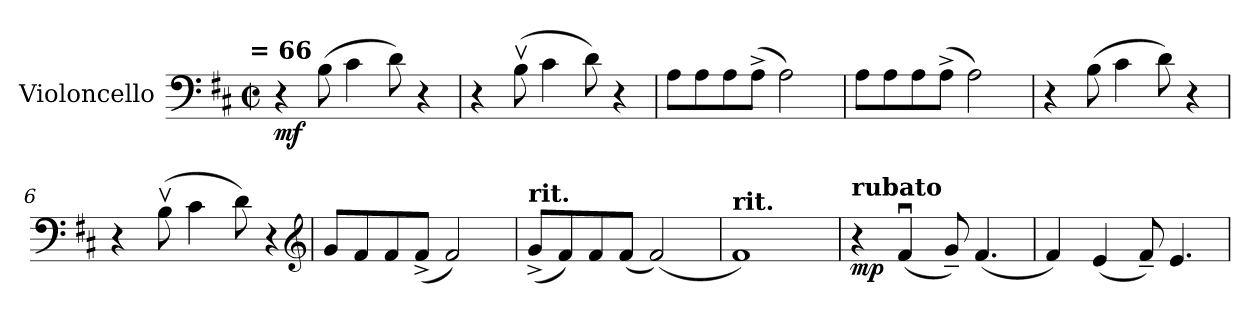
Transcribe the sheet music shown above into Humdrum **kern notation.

**kern	**dynam
*part1	*part1
*staff1	*staff1
*I"Violoncello	*
*I'Vc.	*
*clefF4	*
*k[f#c#]	*
!!LO:TX:omd:t= = 66
*M2/2	*
*met(c|)	*
*MM132	*
=1	=1
!	!LO:DY:b
4r	mf
(>8B\	.
4c#\	.
8d\)	.
4r	.
=2	=2
4r	.
(>8Bv\	.
4c#\	.
8d\)	.
4r	.
=3	=3
8A\L	.
8A\	.
8A\	.
(>8A^\J	.
2A\)	.
=4	=4
8A\L	.
8A\	.
8A\	.
(>8A^\J	.
2A\)	.
=5	=5
4r	.
(>8B\	.
4c#\	.
8d\)	.
4r	.
=6	=6
4r	.
(>8Bv\	.
4c#\	.
8d\)	.
4r	.
*clefG2	*
!!LO:LB:g=z
=7	=7
8g/L	.
8f#/	.
8f#/	.
(<8f#^/J	.
2f#/)	.
=8	=8
!LO:TX:B:t=rit.	!
(<8g^/L	.
8f#/)	.
8f#/	.
(<8f#/J	.
(<2f#/)	.
=9	=9
!LO:TX:B:t=rit.	!
1f#)	.
=10	=10
*MM120	*
!LO:TX:B:t=rubato	!
!	!LO:DY:b
4r	mp
(<4f#u/	.
8g~/)	.
(<4.f#/	.
=11	=11
4f#/)	.
(<4e/	.
8f#~/)	.
4.e/	.
=	=
*-	*-
